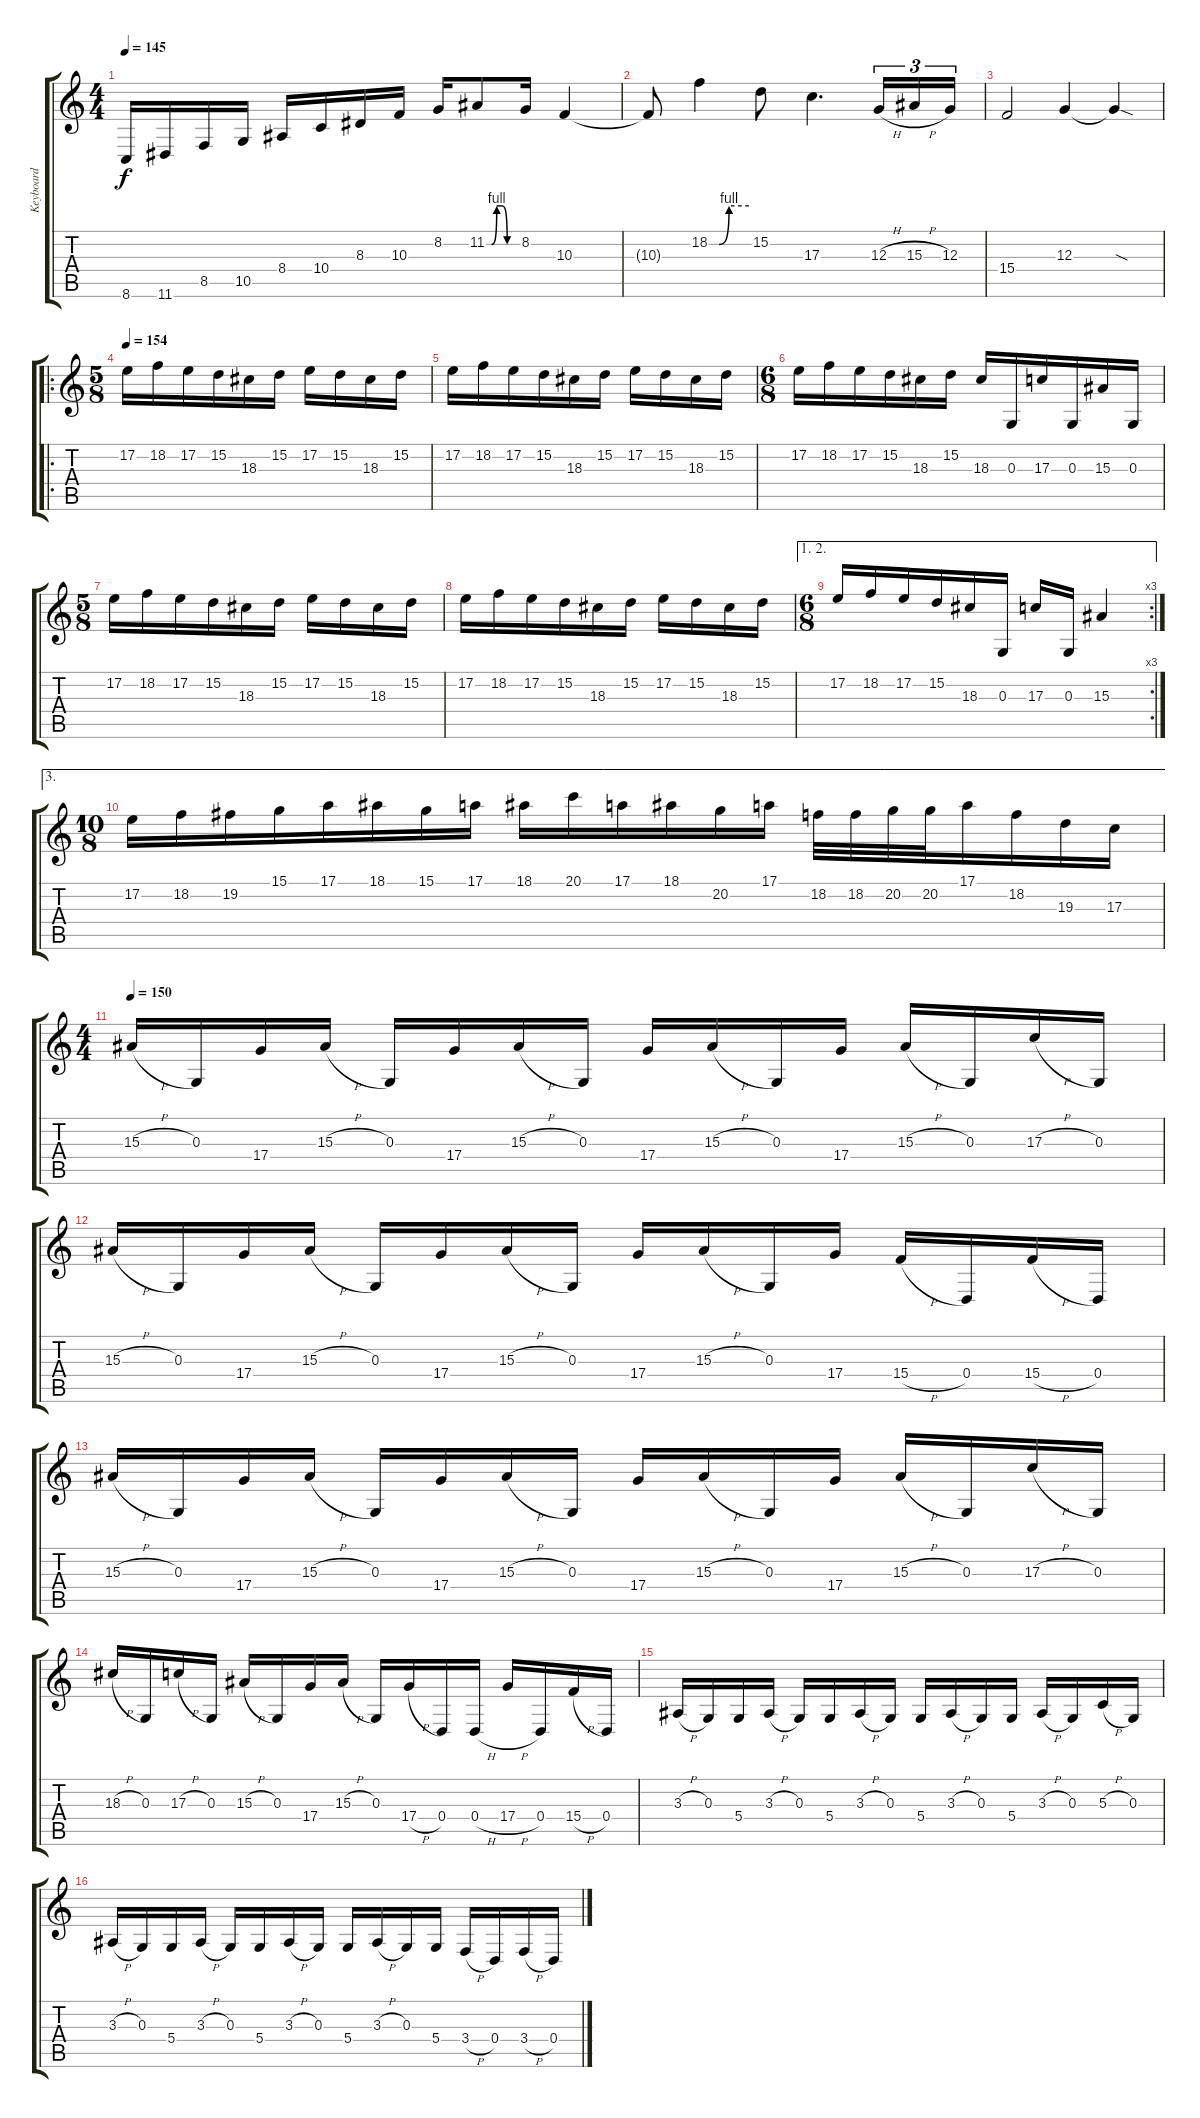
\track ("Keyboard" "Keyboard") {instrument electricgrandpiano}
\staff {score tabs}
\tuning (E4 B3 G3 D3 A2 E2) {hide}
\ts (4 4)
\tempo 145
\clef g2
\ks c
8.6.16{dy f} 11.6.16 8.5.16 10.5.16 8.4.16 10.4.16 8.3.16 10.3.16 8.2.16 11.2{be (custom 0 0 10 0 20 4 30 4 40 0 60 0)}.8 8.2.16 10.3.4 |
10.3{t}.8 18.2{be (custom 0 0 15 0 30 4 60 4)}.4 15.2.8 17.3.4{d} 12.3{h}.16{tu (3 2)} 15.3{h}.16{tu (3 2)} 12.3.16{tu (3 2)} |
15.4.2 12.3.4 12.3{sod t}.4 |
\ro
\ts (5 8)
\tempo 154
17.2.16 18.2.16 17.2.16 15.2.16 18.3.16 15.2.16 17.2.16 15.2.16 18.3.16 15.2.16 |
17.2.16 18.2.16 17.2.16 15.2.16 18.3.16 15.2.16 17.2.16 15.2.16 18.3.16 15.2.16 |
\ts (6 8)
17.2.16 18.2.16 17.2.16 15.2.16 18.3.16 15.2.16 18.3.16 0.3.16 17.3.16 0.3.16 15.3.16 0.3.16 |
\ts (5 8)
17.2.16 18.2.16 17.2.16 15.2.16 18.3.16 15.2.16 17.2.16 15.2.16 18.3.16 15.2.16 |
17.2.16 18.2.16 17.2.16 15.2.16 18.3.16 15.2.16 17.2.16 15.2.16 18.3.16 15.2.16 |
\ae (1 2)
\rc 3
\ts (6 8)
17.2.16 18.2.16 17.2.16 15.2.16 18.3.16 0.3.16 17.3.16 0.3.16 15.3.4 |
\ae 3
\ts (10 8)
17.2.16 18.2.16 19.2.16 15.1.16 17.1.16 18.1.16 15.1.16 17.1.16 18.1.16 20.1.16 17.1.16 18.1.16 20.2.16 17.1.16 18.2.32 18.2.32 20.2.32 20.2.32 17.1.16 18.2.16 19.3.16 17.3.16 |
\ts (4 4)
\tempo 150
15.3{h}.16 0.3.16 17.4.16 15.3{h}.16 0.3.16 17.4.16 15.3{h}.16 0.3.16 17.4.16 15.3{h}.16 0.3.16 17.4.16 15.3{h}.16 0.3.16 17.3{h}.16 0.3.16 |
15.3{h}.16 0.3.16 17.4.16 15.3{h}.16 0.3.16 17.4.16 15.3{h}.16 0.3.16 17.4.16 15.3{h}.16 0.3.16 17.4.16 15.4{h}.16 0.4.16 15.4{h}.16 0.4.16 |
15.3{h}.16 0.3.16 17.4.16 15.3{h}.16 0.3.16 17.4.16 15.3{h}.16 0.3.16 17.4.16 15.3{h}.16 0.3.16 17.4.16 15.3{h}.16 0.3.16 17.3{h}.16 0.3.16 |
18.3{h}.16 0.3.16 17.3{h}.16 0.3.16 15.3{h}.16 0.3.16 17.4.16 15.3{h}.16 0.3.16 17.4{h}.16 0.4.16 0.4{h}.16 17.4{h}.16 0.4.16 15.4{h}.16 0.4.16 |
3.3{h}.16 0.3.16 5.4.16 3.3{h}.16 0.3.16 5.4.16 3.3{h}.16 0.3.16 5.4.16 3.3{h}.16 0.3.16 5.4.16 3.3{h}.16 0.3.16 5.3{h}.16 0.3.16 |
3.3{h}.16 0.3.16 5.4.16 3.3{h}.16 0.3.16 5.4.16 3.3{h}.16 0.3.16 5.4.16 3.3{h}.16 0.3.16 5.4.16 3.4{h}.16 0.4.16 3.4{h}.16 0.4.16
